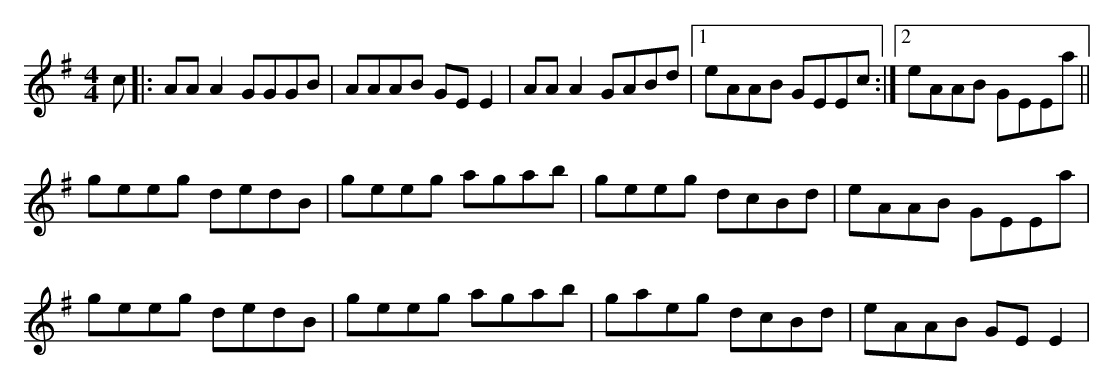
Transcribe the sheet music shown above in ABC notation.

X:1
M:4/4
K:Ador
c|:AAA2 GGGB|AAAB GEE2|AAA2 GABd|1 eAAB GEEc:|2 eAAB GEEa||
geeg dedB|geeg agab|geeg dcBd|eAAB GEEa|
geeg dedB|geeg agab|gaeg dcBd|eAAB GEE2|
